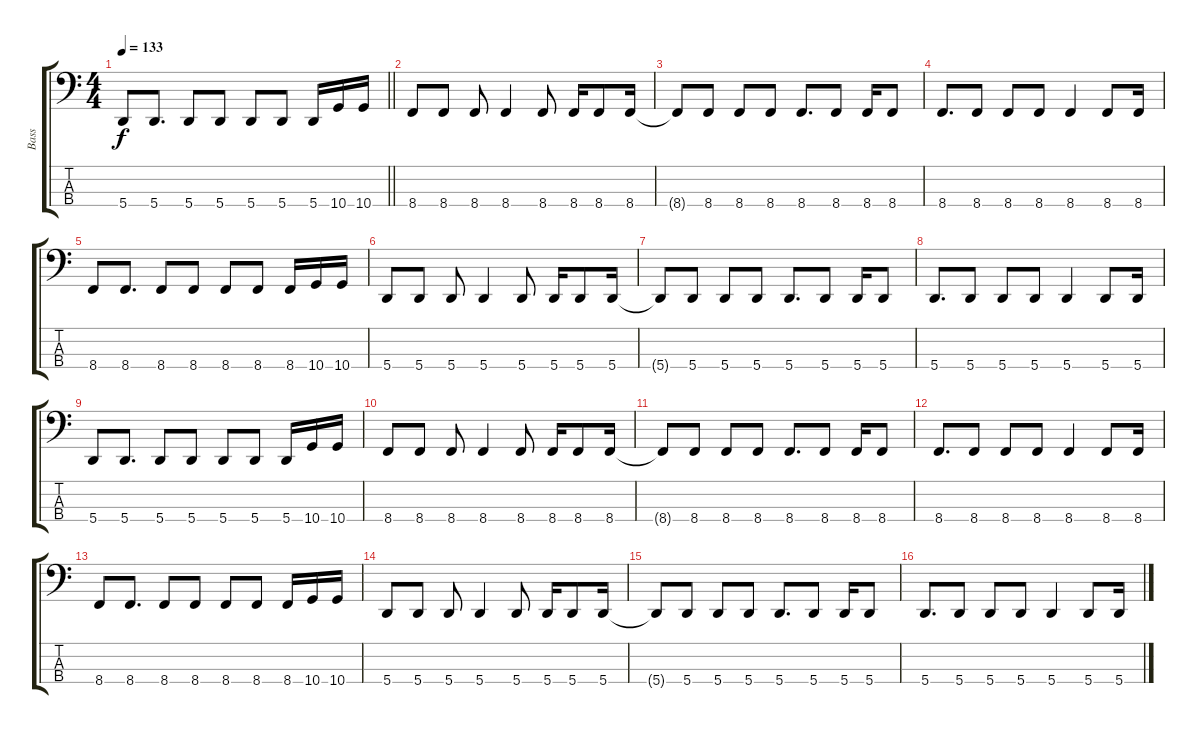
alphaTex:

\track ("Bass" "Bass") {instrument electricbasspick}
\staff {score tabs}
\tuning (F2 C2 G1 A0) {hide}
\ts (4 4)
\tempo 133
\clef f4
\barLineRight lightlight
\ks c
5.4.8{dy f} 5.4.8{d} 5.4.8 5.4.8 5.4.8 5.4.8 5.4.16 10.4.16 10.4.16 |
\section ("" "")
8.4.8 8.4.8 8.4.8 8.4.4 8.4.8 8.4.16 8.4.8 8.4.16 |
8.4{t}.8 8.4.8 8.4.8 8.4.8 8.4.8{d} 8.4.8 8.4.16 8.4.8 |
8.4.8{d} 8.4.8 8.4.8 8.4.8 8.4.4 8.4.8 8.4.16 |
8.4.8 8.4.8{d} 8.4.8 8.4.8 8.4.8 8.4.8 8.4.16 10.4.16 10.4.16 |
5.4.8 5.4.8 5.4.8 5.4.4 5.4.8 5.4.16 5.4.8 5.4.16 |
5.4{t}.8 5.4.8 5.4.8 5.4.8 5.4.8{d} 5.4.8 5.4.16 5.4.8 |
5.4.8{d} 5.4.8 5.4.8 5.4.8 5.4.4 5.4.8 5.4.16 |
5.4.8 5.4.8{d} 5.4.8 5.4.8 5.4.8 5.4.8 5.4.16 10.4.16 10.4.16 |
8.4.8 8.4.8 8.4.8 8.4.4 8.4.8 8.4.16 8.4.8 8.4.16 |
8.4{t}.8 8.4.8 8.4.8 8.4.8 8.4.8{d} 8.4.8 8.4.16 8.4.8 |
8.4.8{d} 8.4.8 8.4.8 8.4.8 8.4.4 8.4.8 8.4.16 |
8.4.8 8.4.8{d} 8.4.8 8.4.8 8.4.8 8.4.8 8.4.16 10.4.16 10.4.16 |
5.4.8 5.4.8 5.4.8 5.4.4 5.4.8 5.4.16 5.4.8 5.4.16 |
5.4{t}.8 5.4.8 5.4.8 5.4.8 5.4.8{d} 5.4.8 5.4.16 5.4.8 |
5.4.8{d} 5.4.8 5.4.8 5.4.8 5.4.4 5.4.8 5.4.16
